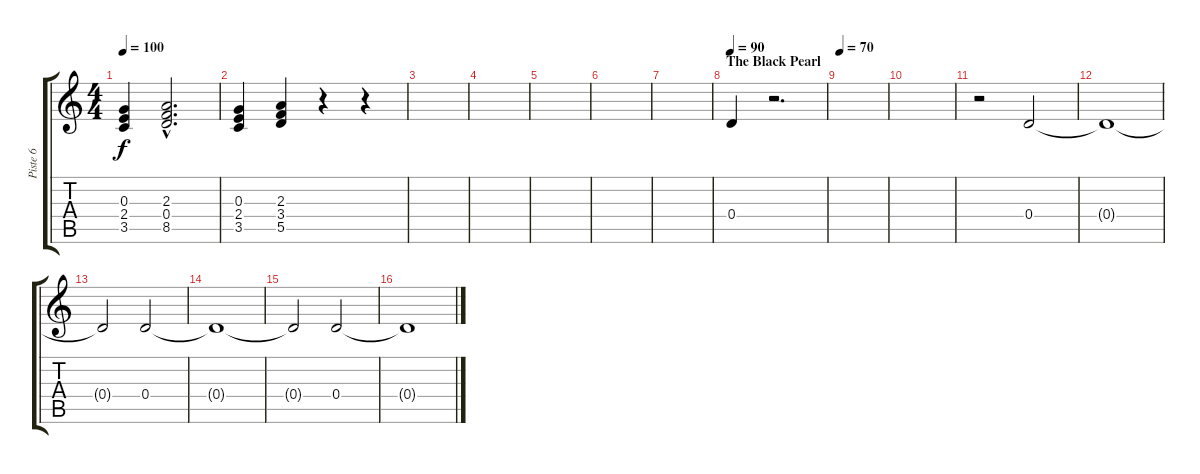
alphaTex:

\track ("Piste 6" "Piste 6") {instrument acousticguitarnylon}
\staff {score tabs}
\tuning (E4 B3 G3 D3 A2 E2) {hide}
\ts (4 4)
\tempo 100
\clef g2
\ks c
(0.3{t} 2.4{t} 3.5{t}).4{dy f} (2.3{hac} 0.4{hac} 8.5{hac}).2{d} |
(0.3 2.4 3.5).4 (2.3 3.4 5.5).4 r.4 r.4 |
|
|
|
|
|
\section ("" "The Black Pearl")
\tempo 90
0.4.4 r.2{d} |
\tempo 70
|
|
r.2{volume 7 instrument stringensemble1} 0.4.2 |
0.4{t}.1 |
0.4{t}.2 0.4.2 |
0.4{t}.1 |
0.4{t}.2 0.4.2 |
0.4{t}.1
